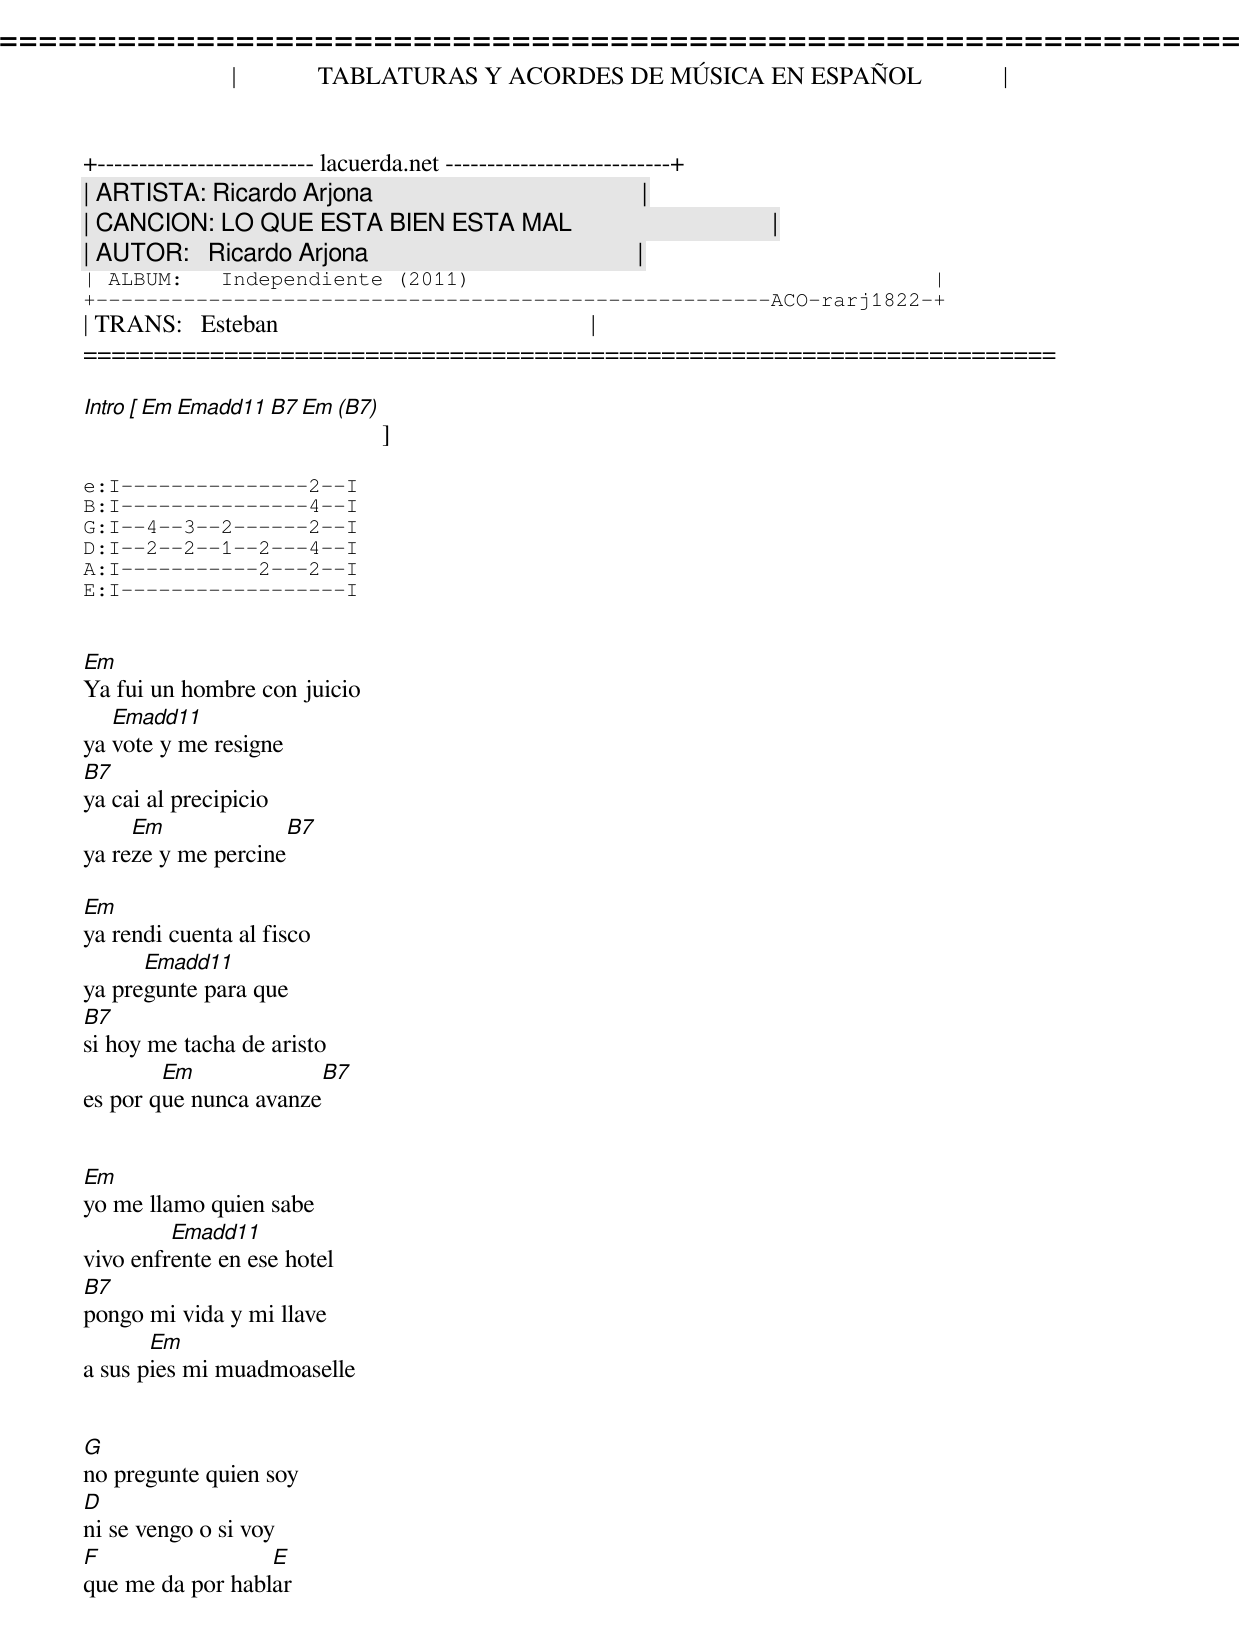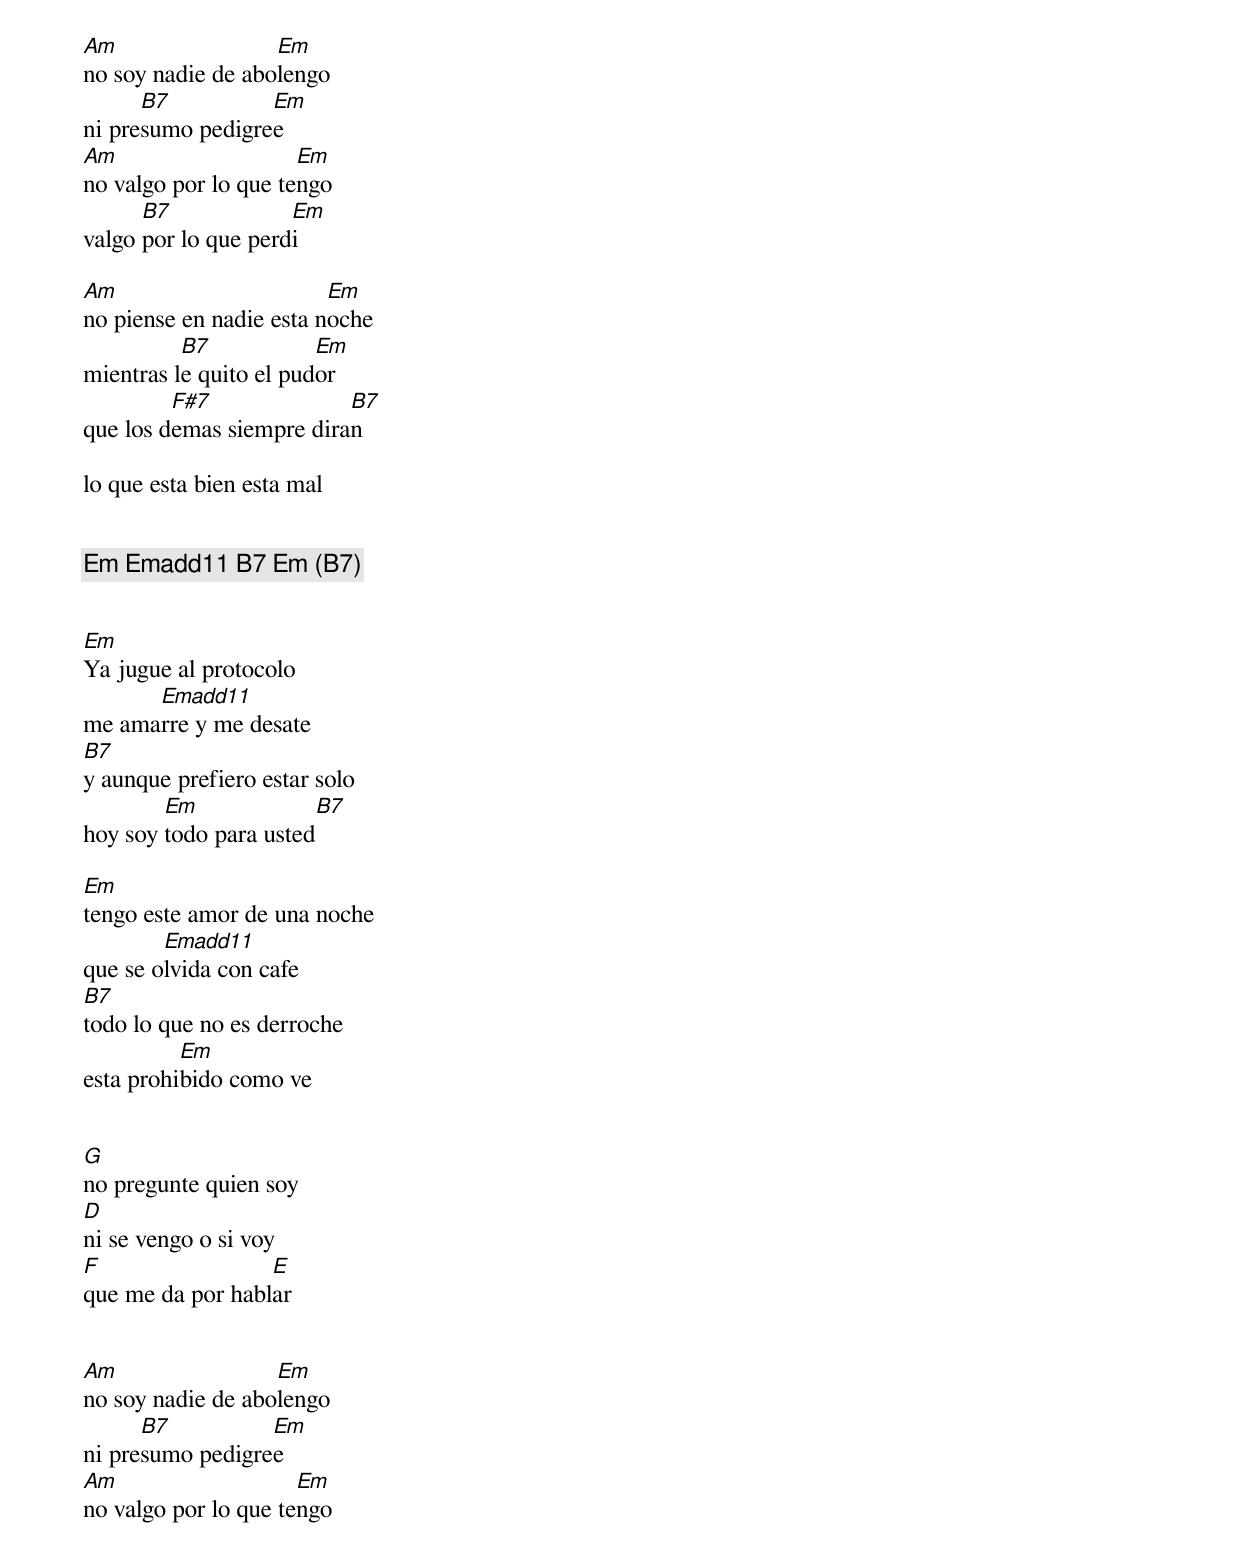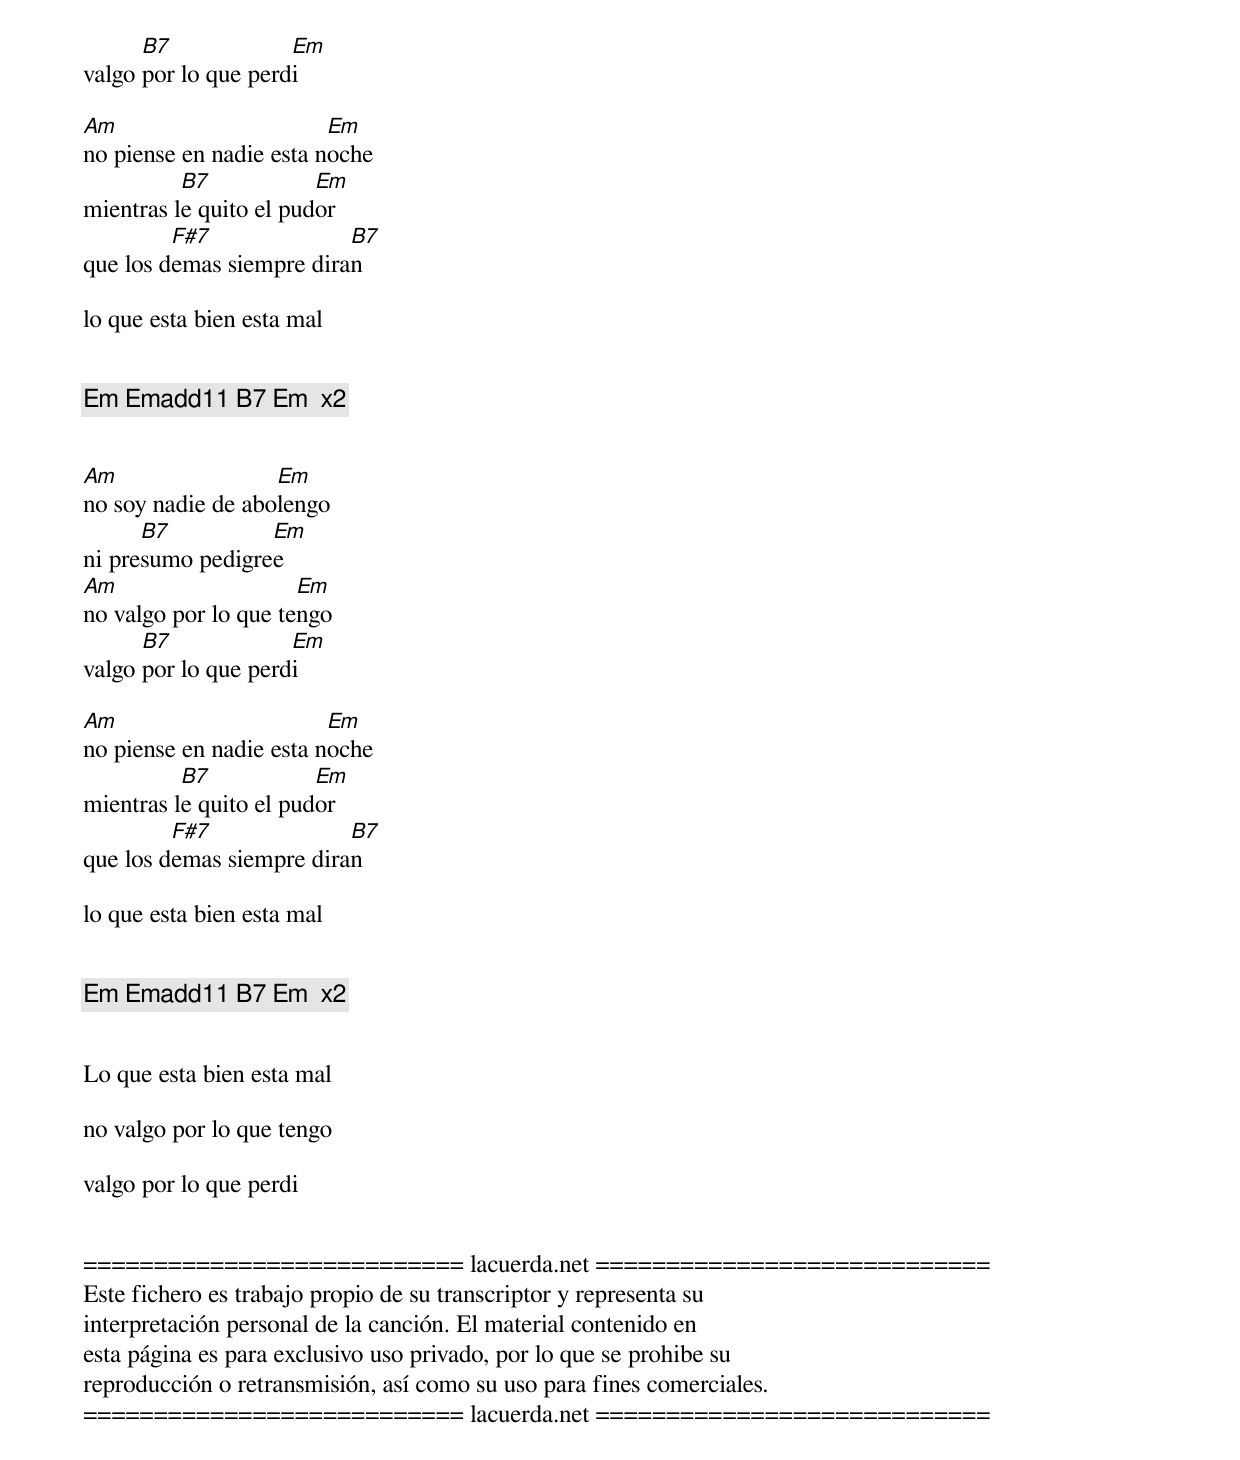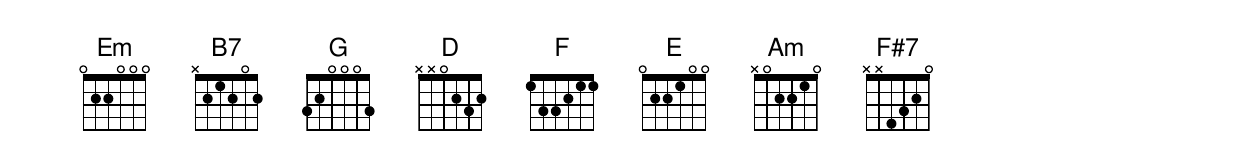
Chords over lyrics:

=====================================================================
|             TABLATURAS Y ACORDES DE MÚSICA EN ESPAÑOL             |
+-------------------------- lacuerda.net ---------------------------+
| ARTISTA: Ricardo Arjona                                           |
| CANCION: LO QUE ESTA BIEN ESTA MAL                                |
| AUTOR:   Ricardo Arjona                                           |
| ALBUM:   Independiente (2011)                                     |
+------------------------------------------------------ACO-rarj1822-+
| TRANS:   Esteban                                                  |
=====================================================================

Intro [ Em Emadd11 B7 Em (B7) ]

e:I---------------2--I
B:I---------------4--I
G:I--4--3--2------2--I
D:I--2--2--1--2---4--I
A:I-----------2---2--I
E:I------------------I


Em
Ya fui un hombre con juicio
   Emadd11
ya vote y me resigne
B7
ya cai al precipicio
     Em              B7
ya reze y me percine

Em
ya rendi cuenta al fisco
      Emadd11
ya pregunte para que
B7
si hoy me tacha de aristo
        Em              B7
es por que nunca avanze


Em
yo me llamo quien sabe
         Emadd11
vivo enfrente en ese hotel
B7
pongo mi vida y mi llave
       Em
a sus pies mi muadmoaselle


G
no pregunte quien soy
D
ni se vengo o si voy
F                 E
que me da por hablar


Am                 Em
no soy nadie de abolengo
      B7          Em
ni presumo pedigree
Am                    Em
no valgo por lo que tengo
      B7             Em
valgo por lo que perdi

Am                       Em
no piense en nadie esta noche
          B7            Em
mientras le quito el pudor
         F#7              B7
que los demas siempre diran

lo que esta bien esta mal


[ Em Emadd11 B7 Em (B7) ]


Em
Ya jugue al protocolo
      Emadd11
me amarre y me desate
B7
y aunque prefiero estar solo
        Em              B7
hoy soy todo para usted

Em
tengo este amor de una noche
        Emadd11
que se olvida con cafe
B7
todo lo que no es derroche
          Em
esta prohibido como ve


G
no pregunte quien soy
D
ni se vengo o si voy
F                 E
que me da por hablar


Am                 Em
no soy nadie de abolengo
      B7          Em
ni presumo pedigree
Am                    Em
no valgo por lo que tengo
      B7             Em
valgo por lo que perdi

Am                       Em
no piense en nadie esta noche
          B7            Em
mientras le quito el pudor
         F#7              B7
que los demas siempre diran

lo que esta bien esta mal


[ Em Emadd11 B7 Em ] x2


Am                 Em
no soy nadie de abolengo
      B7          Em
ni presumo pedigree
Am                    Em
no valgo por lo que tengo
      B7             Em
valgo por lo que perdi

Am                       Em
no piense en nadie esta noche
          B7            Em
mientras le quito el pudor
         F#7              B7
que los demas siempre diran

lo que esta bien esta mal


[ Em Emadd11 B7 Em ] x2


Lo que esta bien esta mal

no valgo por lo que tengo

valgo por lo que perdi


=========================== lacuerda.net ============================
Este fichero es trabajo propio de su transcriptor y representa su
interpretación personal de la canción. El material contenido en
esta página es para exclusivo uso privado, por lo que se prohibe su
reproducción o retransmisión, así como su uso para fines comerciales.
=========================== lacuerda.net ============================
